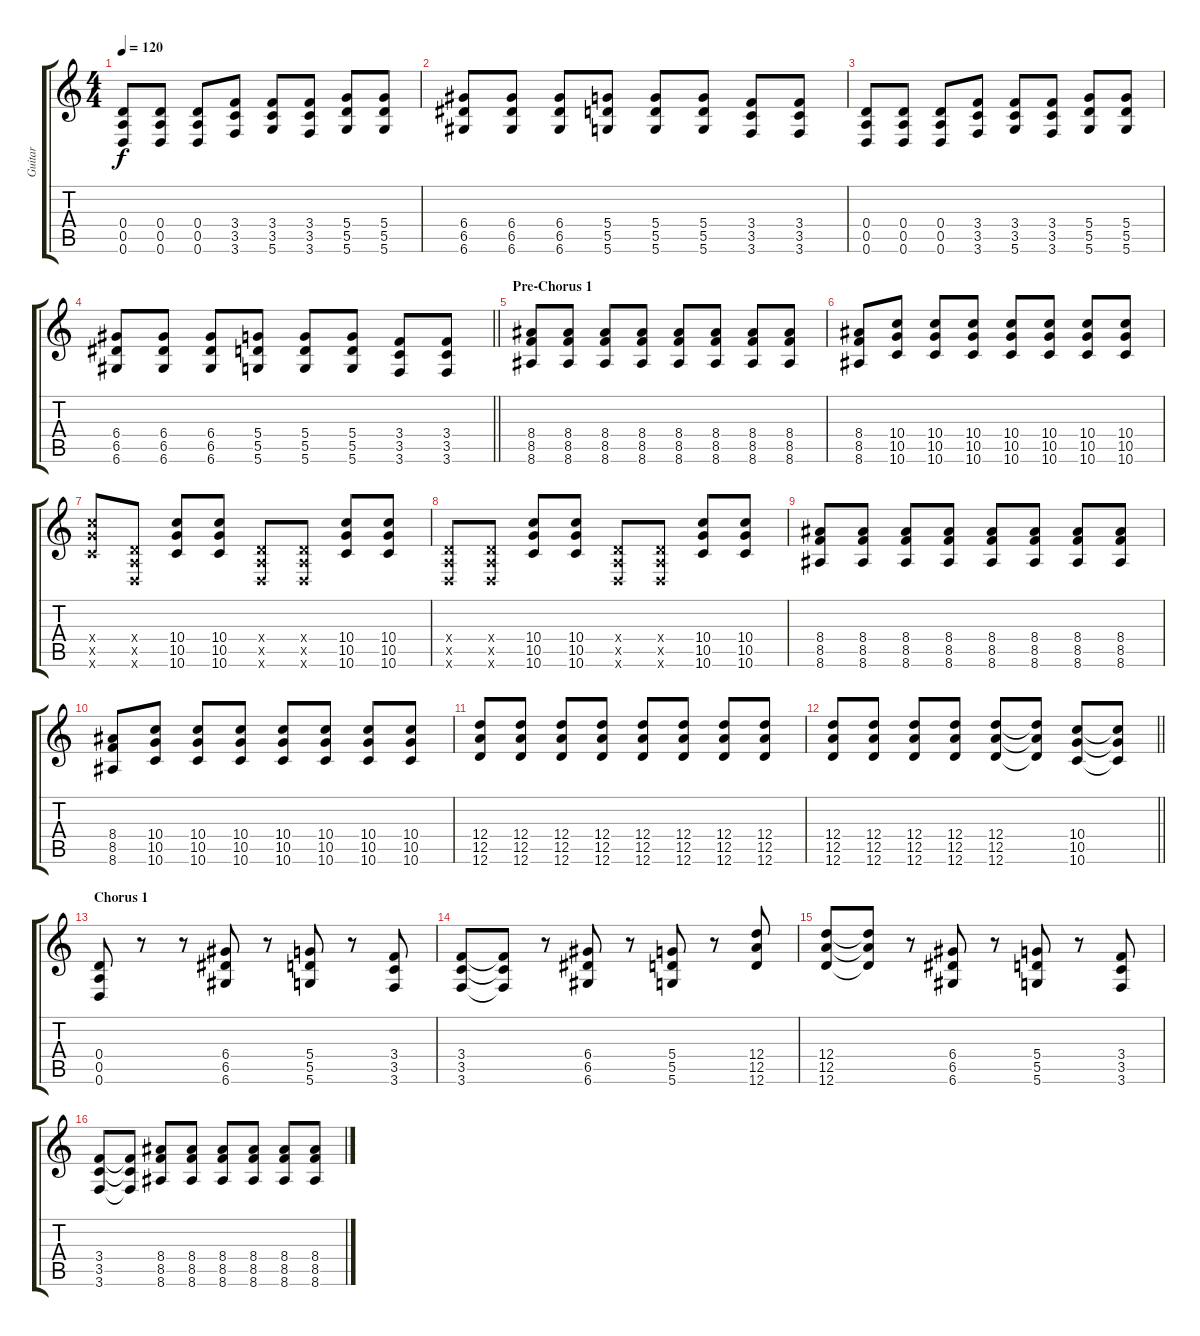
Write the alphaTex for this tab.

\track ("Guitar" "Guitar") {instrument distortionguitar}
\staff {score tabs}
\tuning (E4 B3 G3 D3 A2 D2) {hide}
\ts (4 4)
\tempo 120
\clef g2
\ks c
(0.4 0.5 0.6).8{dy f} (0.4 0.5 0.6).8 (0.4 0.5 0.6).8 (3.4 3.5 3.6).8 (3.4 3.5 5.6).8 (3.4 3.5 3.6).8 (5.4 5.5 5.6).8 (5.4 5.5 5.6).8 |
(6.4 6.5 6.6).8 (6.4 6.5 6.6).8 (6.4 6.5 6.6).8 (5.4 5.5 5.6).8 (5.4 5.5 5.6).8 (5.4 5.5 5.6).8 (3.4 3.5 3.6).8 (3.4 3.5 3.6).8 |
(0.4 0.5 0.6).8 (0.4 0.5 0.6).8 (0.4 0.5 0.6).8 (3.4 3.5 3.6).8 (3.4 3.5 5.6).8 (3.4 3.5 3.6).8 (5.4 5.5 5.6).8 (5.4 5.5 5.6).8 |
\barLineRight lightlight
(6.4 6.5 6.6).8 (6.4 6.5 6.6).8 (6.4 6.5 6.6).8 (5.4 5.5 5.6).8 (5.4 5.5 5.6).8 (5.4 5.5 5.6).8 (3.4 3.5 3.6).8 (3.4 3.5 3.6).8 |
\section ("" "Pre-Chorus 1")
(8.4 8.5 8.6).8 (8.4 8.5 8.6).8 (8.4 8.5 8.6).8 (8.4 8.5 8.6).8 (8.4 8.5 8.6).8 (8.4 8.5 8.6).8 (8.4 8.5 8.6).8 (8.4 8.5 8.6).8 |
(8.4 8.5 8.6).8 (10.4 10.5 10.6).8 (10.4 10.5 10.6).8 (10.4 10.5 10.6).8 (10.4 10.5 10.6).8 (10.4 10.5 10.6).8 (10.4 10.5 10.6).8 (10.4 10.5 10.6).8 |
(10.4{x} 10.5{x} 10.6{x}).8 (0.4{x} 0.5{x} 0.6{x}).8 (10.4 10.5 10.6).8 (10.4 10.5 10.6).8 (0.4{x} 0.5{x} 0.6{x}).8 (0.4{x} 0.5{x} 0.6{x}).8 (10.4 10.5 10.6).8 (10.4 10.5 10.6).8 |
(0.4{x} 0.5{x} 0.6{x}).8 (0.4{x} 0.5{x} 0.6{x}).8 (10.4 10.5 10.6).8 (10.4 10.5 10.6).8 (0.4{x} 0.5{x} 0.6{x}).8 (0.4{x} 0.5{x} 0.6{x}).8 (10.4 10.5 10.6).8 (10.4 10.5 10.6).8 |
(8.4 8.5 8.6).8 (8.4 8.5 8.6).8 (8.4 8.5 8.6).8 (8.4 8.5 8.6).8 (8.4 8.5 8.6).8 (8.4 8.5 8.6).8 (8.4 8.5 8.6).8 (8.4 8.5 8.6).8 |
(8.4 8.5 8.6).8 (10.4 10.5 10.6).8 (10.4 10.5 10.6).8 (10.4 10.5 10.6).8 (10.4 10.5 10.6).8 (10.4 10.5 10.6).8 (10.4 10.5 10.6).8 (10.4 10.5 10.6).8 |
(12.4 12.5 12.6).8 (12.4 12.5 12.6).8 (12.4 12.5 12.6).8 (12.4 12.5 12.6).8 (12.4 12.5 12.6).8 (12.4 12.5 12.6).8 (12.4 12.5 12.6).8 (12.4 12.5 12.6).8 |
\barLineRight lightlight
(12.4 12.5 12.6).8 (12.4 12.5 12.6).8 (12.4 12.5 12.6).8 (12.4 12.5 12.6).8 (12.4 12.5 12.6).8 (12.4{t} 12.5{t} 12.6{t}).8 (10.4 10.5 10.6).8 (10.4{t} 10.5{t} 10.6{t}).8 |
\section ("" "Chorus 1")
(0.4 0.5 0.6).8 r.8 r.8 (6.4 6.5 6.6).8 r.8 (5.4 5.5 5.6).8 r.8 (3.4 3.5 3.6).8 |
(3.4 3.5 3.6).8 (3.4{t} 3.5{t} 3.6{t}).8 r.8 (6.4 6.5 6.6).8 r.8 (5.4 5.5 5.6).8 r.8 (12.4 12.5 12.6).8 |
(12.4 12.5 12.6).8 (12.4{t} 12.5{t} 12.6{t}).8 r.8 (6.4 6.5 6.6).8 r.8 (5.4 5.5 5.6).8 r.8 (3.4 3.5 3.6).8 |
(3.4 3.5 3.6).8 (3.4{t} 3.5{t} 3.6{t}).8 (8.4 8.5 8.6).8 (8.4 8.5 8.6).8 (8.4 8.5 8.6).8 (8.4 8.5 8.6).8 (8.4 8.5 8.6).8 (8.4 8.5 8.6).8
